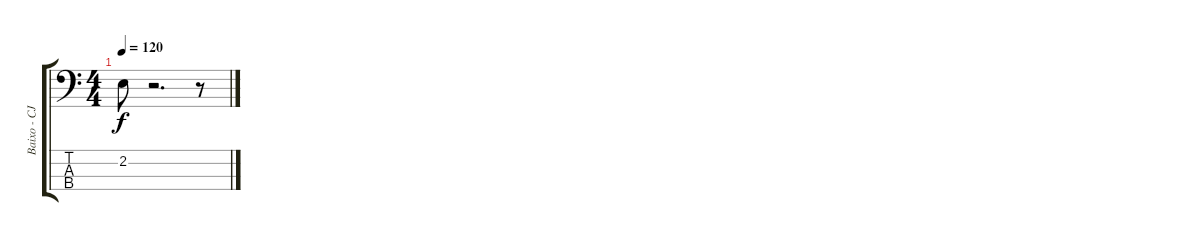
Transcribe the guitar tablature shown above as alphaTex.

\track ("Baixo - CJ" "Baixo - CJ") {instrument electricbassfinger}
\staff {score tabs}
\tuning (G2 D2 A1 E1) {hide}
\ts (4 4)
\tempo 120
\clef f4
\ks c
2.2.8{dy f} r.2{d} r.8
